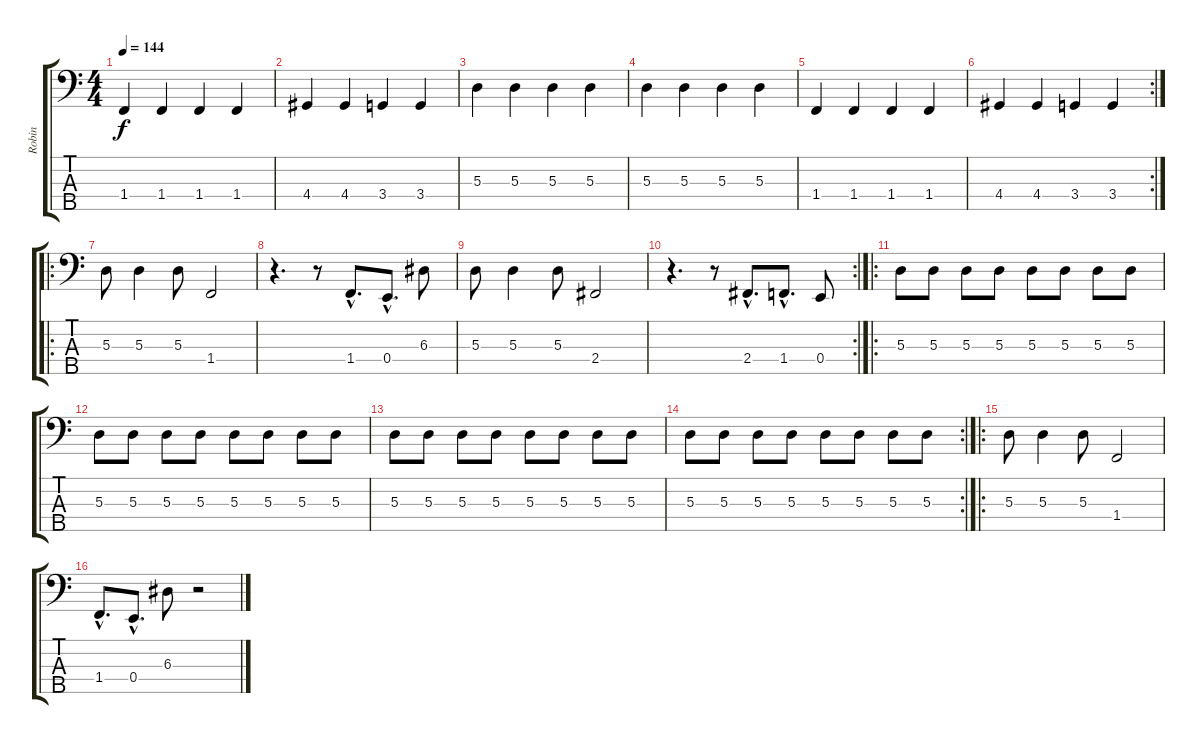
\track ("Robin" "Robin") {instrument electricbasspick}
\staff {score tabs}
\tuning (G2 D2 A1 E1 B0) {hide}
\ts (4 4)
\tempo 144
\clef f4
\ks c
1.4.4{dy f} 1.4.4 1.4.4 1.4.4 |
4.4.4 4.4.4 3.4.4 3.4.4 |
5.3.4 5.3.4 5.3.4 5.3.4 |
5.3.4 5.3.4 5.3.4 5.3.4 |
1.4.4 1.4.4 1.4.4 1.4.4 |
\rc 2
4.4.4 4.4.4 3.4.4 3.4.4 |
\ro
5.3.8 5.3.4 5.3.8 1.4.2 |
r.4{d} r.8 1.4{hac}.8{d} 0.4{hac}.8{d} 6.3.8 |
5.3.8 5.3.4 5.3.8 2.4.2 |
\rc 2
r.4{d} r.8 2.4{hac}.8{d} 1.4{hac}.8{d} 0.4.8 |
\ro
5.3.8 5.3.8 5.3.8 5.3.8 5.3.8 5.3.8 5.3.8 5.3.8 |
5.3.8 5.3.8 5.3.8 5.3.8 5.3.8 5.3.8 5.3.8 5.3.8 |
5.3.8 5.3.8 5.3.8 5.3.8 5.3.8 5.3.8 5.3.8 5.3.8 |
\rc 2
5.3.8 5.3.8 5.3.8 5.3.8 5.3.8 5.3.8 5.3.8 5.3.8 |
\ro
5.3.8 5.3.4 5.3.8 1.4.2 |
1.4{hac}.8{d} 0.4{hac}.8{d} 6.3.8 r.2
